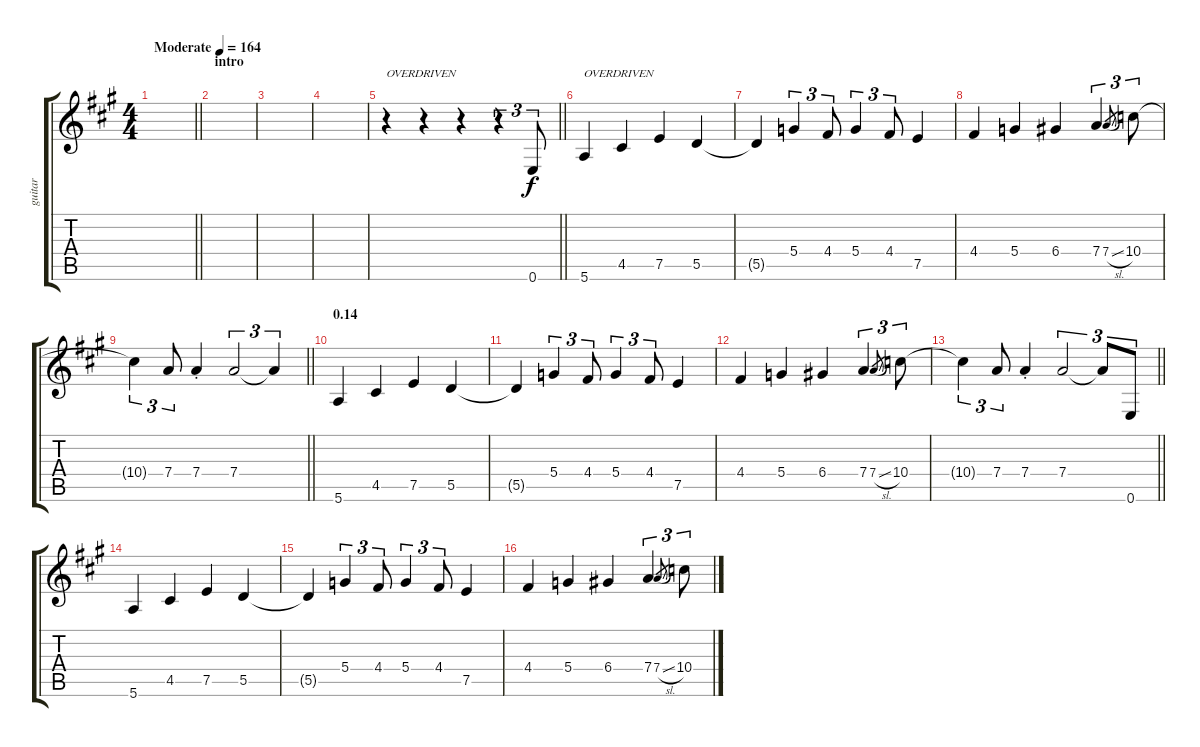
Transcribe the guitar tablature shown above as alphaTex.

\track ("guitar" "guitar") {instrument electricguitarjazz}
\staff {score tabs}
\tuning (E4 B3 G3 D3 A2 E2) {hide}
\ts (4 4)
\tempo (164 "Moderate")
\clef g2
\barLineRight lightlight
\ks a
|
\section ("" "intro")
|
|
|
\barLineRight lightlight
r.4{txt "OVERDRIVEN" instrument overdrivenguitar} r.4 r.4 r.4{tu (3 2)} 0.6.8{tu (3 2)} |
5.6.4{txt "OVERDRIVEN"} 4.5.4 7.5.4 5.5.4 |
5.5{t}.4 5.4.4{tu (3 2)} 4.4.8{tu (3 2)} 5.4.4{tu (3 2)} 4.4.8{tu (3 2)} 7.5.4 |
4.4.4 5.4.4 6.4.4 7.4.4{tu (3 2)} 7.4{sl}.8{gr} 10.4.8{tu (3 2)} |
\barLineRight lightlight
10.4{t}.4{tu (3 2)} 7.4.8{tu (3 2)} 7.4{st}.4 7.4.2{tu (3 2)} 7.4{t}.4{tu (3 2)} |
\section ("" "0.14")
5.6.4 4.5.4 7.5.4 5.5.4 |
5.5{t}.4 5.4.4{tu (3 2)} 4.4.8{tu (3 2)} 5.4.4{tu (3 2)} 4.4.8{tu (3 2)} 7.5.4 |
4.4.4 5.4.4 6.4.4 7.4.4{tu (3 2)} 7.4{sl}.8{gr} 10.4.8{tu (3 2)} |
\barLineRight lightlight
10.4{t}.4{tu (3 2)} 7.4.8{tu (3 2)} 7.4{st}.4 7.4.2{tu (3 2)} 7.4{t}.8{tu (3 2)} 0.6.8{tu (3 2)} |
5.6.4 4.5.4 7.5.4 5.5.4 |
5.5{t}.4 5.4.4{tu (3 2)} 4.4.8{tu (3 2)} 5.4.4{tu (3 2)} 4.4.8{tu (3 2)} 7.5.4 |
4.4.4 5.4.4 6.4.4 7.4.4{tu (3 2)} 7.4{sl}.8{gr} 10.4.8{tu (3 2)}
